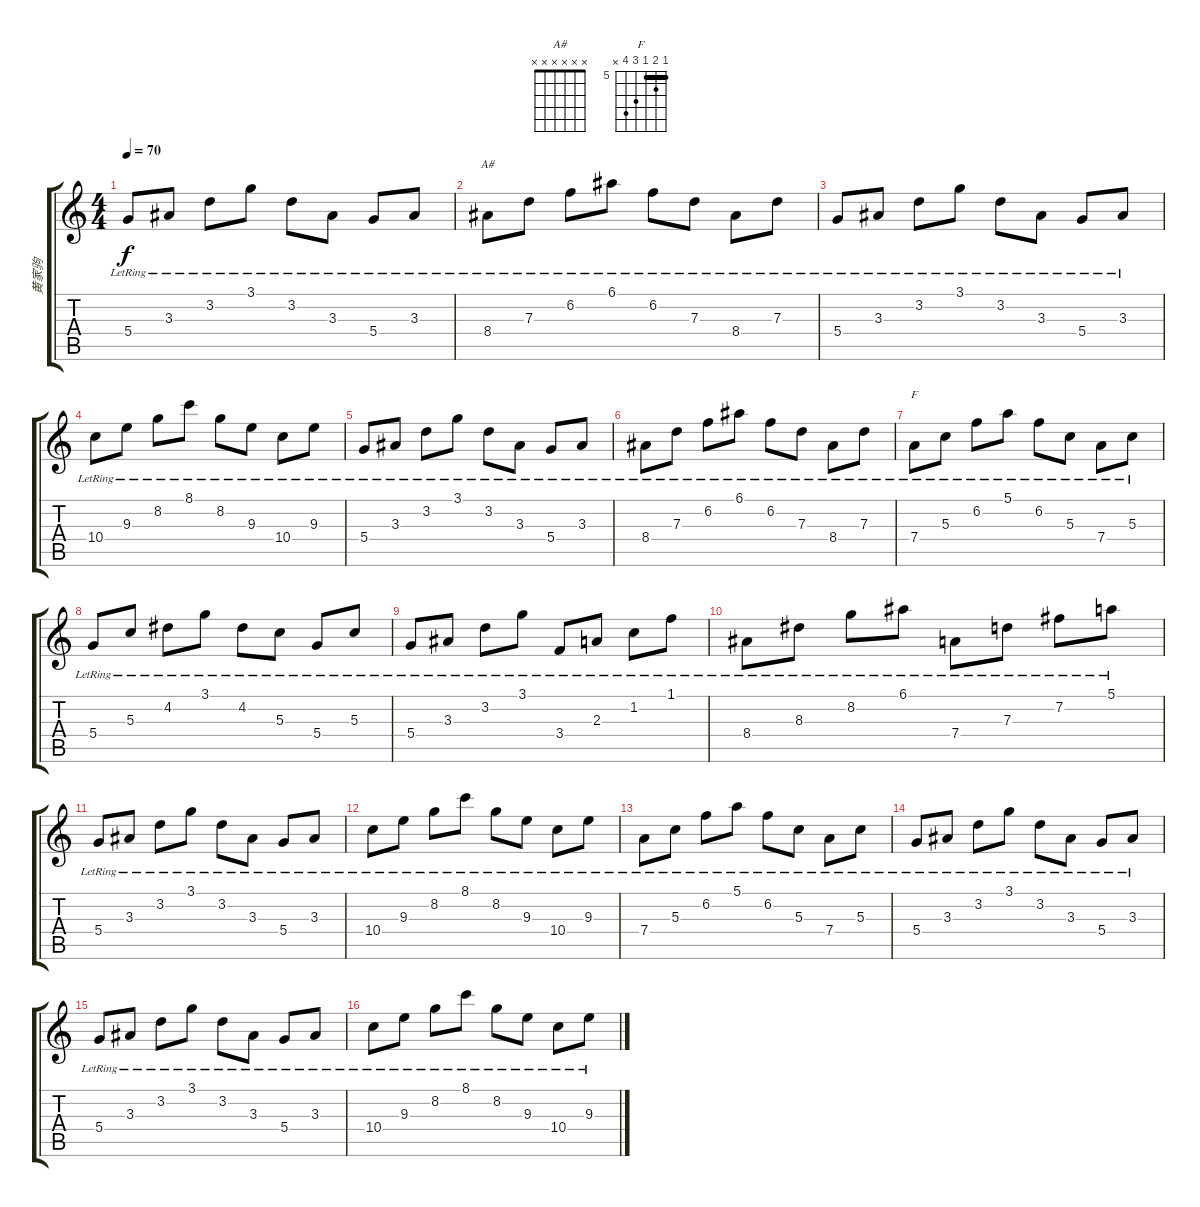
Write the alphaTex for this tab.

\track ("黄家驹" "黄家驹") {instrument acousticguitarsteel}
\staff {score tabs}
\tuning (E4 B3 G3 D3 A2 E2) {hide}
\chord ("A#" x x x x x x)
\chord ("F" 5 6 5 7 8 x) {firstfret 5 barre 5}
\ts (4 4)
\tempo 70
\clef g2
\ks c
5.4{lr}.8{dy f} 3.3{lr}.8 3.2{lr}.8 3.1{lr}.8 3.2{lr}.8 3.3{lr}.8 5.4{lr}.8 3.3{lr}.8 |
8.4{lr}.8{ch "A#"} 7.3{lr}.8 6.2{lr}.8 6.1{lr}.8 6.2{lr}.8 7.3{lr}.8 8.4{lr}.8 7.3{lr}.8 |
5.4{lr}.8 3.3{lr}.8 3.2{lr}.8 3.1{lr}.8 3.2{lr}.8 3.3{lr}.8 5.4{lr}.8 3.3{lr}.8 |
10.4{lr}.8 9.3{lr}.8 8.2{lr}.8 8.1{lr}.8 8.2{lr}.8 9.3{lr}.8 10.4{lr}.8 9.3{lr}.8 |
5.4{lr}.8 3.3{lr}.8 3.2{lr}.8 3.1{lr}.8 3.2{lr}.8 3.3{lr}.8 5.4{lr}.8 3.3{lr}.8 |
8.4{lr}.8 7.3{lr}.8 6.2{lr}.8 6.1{lr}.8 6.2{lr}.8 7.3{lr}.8 8.4{lr}.8 7.3{lr}.8 |
7.4{lr}.8{ch "F"} 5.3{lr}.8 6.2{lr}.8 5.1{lr}.8 6.2{lr}.8 5.3{lr}.8 7.4{lr}.8 5.3{lr}.8 |
5.4{lr}.8 5.3{lr}.8 4.2{lr}.8 3.1{lr}.8 4.2{lr}.8 5.3{lr}.8 5.4{lr}.8 5.3{lr}.8 |
5.4{lr}.8 3.3{lr}.8 3.2{lr}.8 3.1{lr}.8 3.4{lr}.8 2.3{lr}.8 1.2{lr}.8 1.1{lr}.8 |
8.4{lr}.8 8.3{lr}.8 8.2{lr}.8 6.1{lr}.8 7.4{lr}.8 7.3{lr}.8 7.2{lr}.8 5.1{lr}.8 |
5.4{lr}.8 3.3{lr}.8 3.2{lr}.8 3.1{lr}.8 3.2{lr}.8 3.3{lr}.8 5.4{lr}.8 3.3{lr}.8 |
10.4{lr}.8 9.3{lr}.8 8.2{lr}.8 8.1{lr}.8 8.2{lr}.8 9.3{lr}.8 10.4{lr}.8 9.3{lr}.8 |
7.4{lr}.8 5.3{lr}.8 6.2{lr}.8 5.1{lr}.8 6.2{lr}.8 5.3{lr}.8 7.4{lr}.8 5.3{lr}.8 |
5.4{lr}.8 3.3{lr}.8 3.2{lr}.8 3.1{lr}.8 3.2{lr}.8 3.3{lr}.8 5.4{lr}.8 3.3{lr}.8 |
5.4{lr}.8 3.3{lr}.8 3.2{lr}.8 3.1{lr}.8 3.2{lr}.8 3.3{lr}.8 5.4{lr}.8 3.3{lr}.8 |
10.4{lr}.8 9.3{lr}.8 8.2{lr}.8 8.1{lr}.8 8.2{lr}.8 9.3{lr}.8 10.4{lr}.8 9.3{lr}.8
